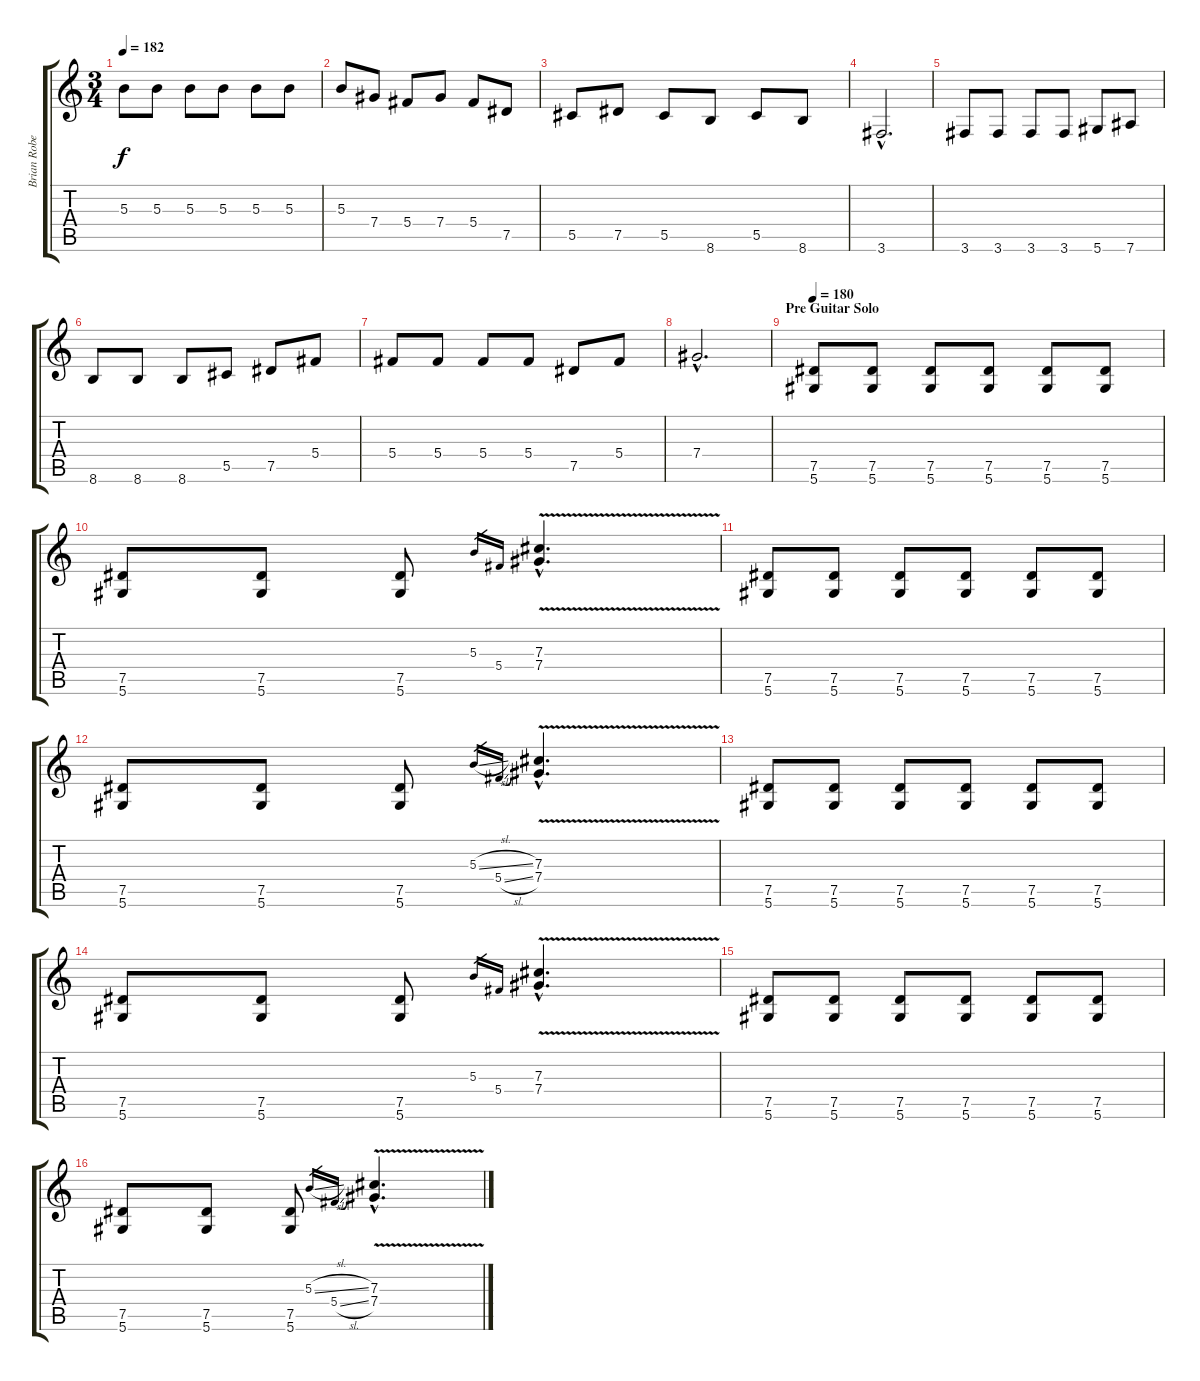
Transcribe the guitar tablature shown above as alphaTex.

\track ("Brian Robertson" "Brian Robe") {instrument overdrivenguitar}
\staff {score tabs}
\tuning (Eb4 Bb3 Gb3 Db3 Ab2 Eb2) {hide}
\ts (3 4)
\tempo 182
\clef g2
\ks c
5.3.8{dy f} 5.3.8 5.3.8 5.3.8 5.3.8 5.3.8 |
5.3.8 7.4.8 5.4.8 7.4.8 5.4.8 7.5.8 |
5.5.8 7.5.8 5.5.8 8.6.8 5.5.8 8.6.8 |
3.6{hac}.2{d} |
3.6.8 3.6.8 3.6.8 3.6.8 5.6.8 7.6.8 |
8.6.8 8.6.8 8.6.8 5.5.8 7.5.8 5.4.8 |
5.4.8 5.4.8 5.4.8 5.4.8 7.5.8 5.4.8 |
7.4{hac}.2{d} |
\section ("" "Pre Guitar Solo")
\tempo 180
(7.5 5.6).8 (7.5 5.6).8 (7.5 5.6).8 (7.5 5.6).8 (7.5 5.6).8 (7.5 5.6).8 |
(7.5 5.6).8 (7.5 5.6).8 (7.5 5.6).8 5.3.16{gr} 5.4.16{gr} (7.3{hac} 7.4{v hac}).4{d} |
(7.5 5.6).8 (7.5 5.6).8 (7.5 5.6).8 (7.5 5.6).8 (7.5 5.6).8 (7.5 5.6).8 |
(7.5 5.6).8 (7.5 5.6).8 (7.5 5.6).8 5.3{sl}.16{gr} 5.4{sl}.16{gr} (7.3{hac} 7.4{v hac}).4{d} |
(7.5 5.6).8 (7.5 5.6).8 (7.5 5.6).8 (7.5 5.6).8 (7.5 5.6).8 (7.5 5.6).8 |
(7.5 5.6).8 (7.5 5.6).8 (7.5 5.6).8 5.3.16{gr} 5.4.16{gr} (7.3{hac} 7.4{v hac}).4{d} |
(7.5 5.6).8 (7.5 5.6).8 (7.5 5.6).8 (7.5 5.6).8 (7.5 5.6).8 (7.5 5.6).8 |
(7.5 5.6).8 (7.5 5.6).8 (7.5 5.6).8 5.3{sl}.16{gr} 5.4{sl}.16{gr} (7.3{hac} 7.4{v hac}).4{d}
